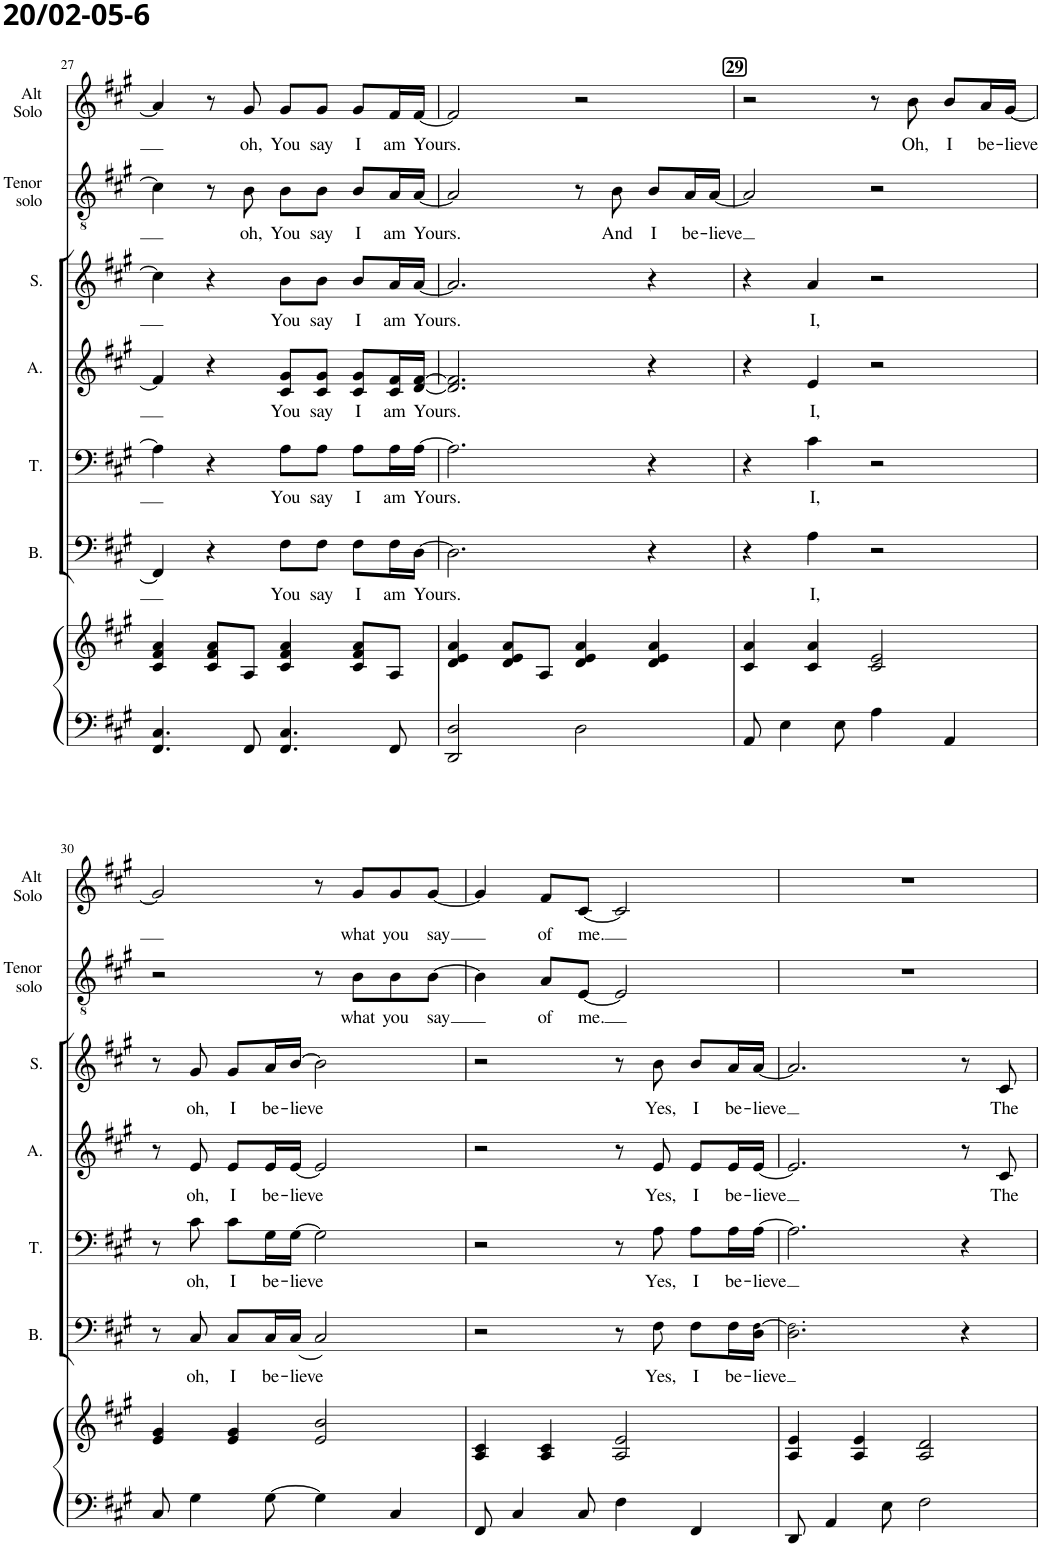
**kern	**kern	**kern	**text	**kern	**text	**kern	**text	**kern	**text	**kern	**text	**kern	**text
*part7	*part7	*part6	*part6	*part5	*part5	*part4	*part4	*part3	*part3	*part2	*part2	*part1	*part1
*staff8	*staff7	*staff6	*staff6	*staff5	*staff5	*staff4	*staff4	*staff3	*staff3	*staff2	*staff2	*staff1	*staff1
*I"Piano	*	*I"Bas	*	*I"Tenor	*	*I"Alt	*	*I"Sopraan	*	*I"Tenor solo	*	*I"Alt Solo	*
*I'Pno	*	*I'B.	*	*I'T.	*	*I'A.	*	*I'S.	*	*I'Tenor  solo	*	*I'Alt Solo	*
!!LO:PB:g=z
*clefF4	*clefG2	*clefF4	*	*clefF4	*	*clefG2	*	*clefG2	*	*clefGv2	*	*clefG2	*
*k[f#c#g#]	*k[f#c#g#]	*k[f#c#g#]	*	*k[f#c#g#]	*	*k[f#c#g#]	*	*k[f#c#g#]	*	*k[f#c#g#]	*	*k[f#c#g#]	*
*M4/4	*M4/4	*M4/4	*	*M4/4	*	*M4/4	*	*M4/4	*	*M4/4	*	*M4/4	*
=27	=27	=27	=27	=27	=27	=27	=27	=27	=27	=27	=27	=27	=27
4.FF#/ 4.C#/	4c#/ 4f#/ 4a/	4FF#/]	.	4A\]	.	4f#/]	.	4cc#\]	.	4c#\]	.	4a/]	.
.	8c#/ 8f#/ 8a/L	4r	.	4r	.	4r	.	4r	.	8r	.	8r	.
!	!	!	!	!	!	!	!	!	!	!	!LO:LY:b	!	!LO:LY:b
8FF#/	8A/J	.	.	.	.	.	.	.	.	8B\	oh,	8g#/	oh,
!	!	!	!LO:LY:b	!	!LO:LY:b	!	!LO:LY:b	!	!LO:LY:b	!	!LO:LY:b	!	!LO:LY:b
4.FF#/ 4.C#/	4c#/ 4f#/ 4a/	8F#\L	You	8A\L	You	8c#/ 8g#/L	You	8b\L	You	8B\L	You	8g#/L	You
!	!	!	!LO:LY:b	!	!LO:LY:b	!	!LO:LY:b	!	!LO:LY:b	!	!LO:LY:b	!	!LO:LY:b
.	.	8F#\J	say	8A\J	say	8c#/ 8g#/J	say	8b\J	say	8B\J	say	8g#/J	say
!	!	!	!LO:LY:b	!	!LO:LY:b	!	!LO:LY:b	!	!LO:LY:b	!	!LO:LY:b	!	!LO:LY:b
.	8c#/ 8f#/ 8a/L	8F#\L	I	8A\L	I	8c#/ 8g#/L	I	8b/L	I	8B/L	I	8g#/L	I
!	!	!	!LO:LY:b	!	!LO:LY:b	!	!LO:LY:b	!	!LO:LY:b	!	!LO:LY:b	!	!LO:LY:b
8FF#/	8A/J	16F#\L	am	16A\L	am	16c#/ 16f#/L	am	16a/L	am	16A/L	am	16f#/L	am
!	!	!	!LO:LY:b	!	!LO:LY:b	!	!LO:LY:b	!	!LO:LY:b	!	!LO:LY:b	!	!LO:LY:b
.	.	[16D\JJ	Yours.	[16A\JJ	Yours.	[16d/ [16f#/JJ	Yours.	[16a/JJ	Yours.	[16A/JJ	Yours.	[16f#/JJ	Yours.
=28	=28	=28	=28	=28	=28	=28	=28	=28	=28	=28	=28	=28	=28
2DD/ 2D/	4d/ 4e/ 4a/	2.D\]	.	2.A\]	.	2.d/] 2.f#/]	.	2.a/]	.	2A/]	.	2f#/]	.
.	8d/ 8e/ 8a/L	.	.	.	.	.	.	.	.	.	.	.	.
.	8A/J	.	.	.	.	.	.	.	.	.	.	.	.
2D\	4d/ 4e/ 4a/	.	.	.	.	.	.	.	.	8r	.	2r	.
!	!	!	!	!	!	!	!	!	!	!	!LO:LY:b	!	!
.	.	.	.	.	.	.	.	.	.	8B\	And	.	.
!	!	!	!	!	!	!	!	!	!	!	!LO:LY:b	!	!
.	4d/ 4e/ 4a/	4r	.	4r	.	4r	.	4r	.	8B/L	I	.	.
!	!	!	!	!	!	!	!	!	!	!	!LO:LY:b	!	!
.	.	.	.	.	.	.	.	.	.	16A/L	be-	.	.
!	!	!	!	!	!	!	!	!	!	!	!LO:LY:b	!	!
.	.	.	.	.	.	.	.	.	.	[16A/JJ	-lieve	.	.
!!LO:REH:place=s1:a:B:cj:fs=11:t=29
=29	=29	=29	=29	=29	=29	=29	=29	=29	=29	=29	=29	=29	=29
8AA/	4c#/ 4a/	4r	.	4r	.	4r	.	4r	.	2A/]	.	2r	.
4E\	.	.	.	.	.	.	.	.	.	.	.	.	.
!	!	!	!LO:LY:b	!	!LO:LY:b	!	!LO:LY:b	!	!LO:LY:b	!	!	!	!
.	4c#/ 4a/	4A\	I,	4c#\	I,	4e/	I,	4a/	I,	.	.	.	.
8E\	.	.	.	.	.	.	.	.	.	.	.	.	.
4A\	2c#/ 2e/	2r	.	2r	.	2r	.	2r	.	2r	.	8r	.
!	!	!	!	!	!	!	!	!	!	!	!	!	!LO:LY:b
.	.	.	.	.	.	.	.	.	.	.	.	8b\	Oh,
!	!	!	!	!	!	!	!	!	!	!	!	!	!LO:LY:b
4AA/	.	.	.	.	.	.	.	.	.	.	.	8b/L	I
!	!	!	!	!	!	!	!	!	!	!	!	!	!LO:LY:b
.	.	.	.	.	.	.	.	.	.	.	.	16a/L	be-
!	!	!	!	!	!	!	!	!	!	!	!	!	!LO:LY:b
.	.	.	.	.	.	.	.	.	.	.	.	[16g#/JJ	-lieve
!!LO:LB:g=z
=30	=30	=30	=30	=30	=30	=30	=30	=30	=30	=30	=30	=30	=30
8C#/	4e/ 4g#/	8r	.	8r	.	8r	.	8r	.	2r	.	2g#/]	.
!	!	!	!LO:LY:b	!	!LO:LY:b	!	!LO:LY:b	!	!LO:LY:b	!	!	!	!
4G#\	.	8C#/	oh,	8c#\	oh,	8e/	oh,	8g#/	oh,	.	.	.	.
!	!	!	!LO:LY:b	!	!LO:LY:b	!	!LO:LY:b	!	!LO:LY:b	!	!	!	!
.	4e/ 4g#/	8C#/L	I	8c#\L	I	8e/L	I	8g#/L	I	.	.	.	.
!	!	!	!LO:LY:b	!	!LO:LY:b	!	!LO:LY:b	!	!LO:LY:b	!	!	!	!
[8G#\	.	16C#/L	be-	16G#\L	be-	16e/L	be-	16a/L	be-	.	.	.	.
!	!	!	!LO:LY:b	!	!LO:LY:b	!	!LO:LY:b	!	!LO:LY:b	!	!	!	!
.	.	[16C#/JJ	-lieve	[16G#\JJ	-lieve	[16e/JJ	-lieve	[16b/JJ	-lieve	.	.	.	.
4G#\]	2e/ 2b/	2C#/]	.	2G#\]	.	2e/]	.	2b\]	.	8r	.	8r	.
!	!	!	!	!	!	!	!	!	!	!	!LO:LY:b	!	!LO:LY:b
.	.	.	.	.	.	.	.	.	.	8B\L	what	8g#/L	what
!	!	!	!	!	!	!	!	!	!	!	!LO:LY:b	!	!LO:LY:b
4C#/	.	.	.	.	.	.	.	.	.	8B\	you	8g#/	you
!	!	!	!	!	!	!	!	!	!	!	!LO:LY:b	!	!LO:LY:b
.	.	.	.	.	.	.	.	.	.	[8B\J	say	[8g#/J	say
=31	=31	=31	=31	=31	=31	=31	=31	=31	=31	=31	=31	=31	=31
8FF#/	4A/ 4c#/	2r	.	2r	.	2r	.	2r	.	4B\]	.	4g#/]	.
4C#/	.	.	.	.	.	.	.	.	.	.	.	.	.
!	!	!	!	!	!	!	!	!	!	!	!LO:LY:b	!	!LO:LY:b
.	4A/ 4c#/	.	.	.	.	.	.	.	.	8A/L	of	8f#/L	of
!	!	!	!	!	!	!	!	!	!	!	!LO:LY:b	!	!LO:LY:b
8C#/	.	.	.	.	.	.	.	.	.	[8E/J	me.	[8c#/J	me.
4F#\	2A/ 2e/	8r	.	8r	.	8r	.	8r	.	2E/]	.	2c#/]	.
!	!	!	!LO:LY:b	!	!LO:LY:b	!	!LO:LY:b	!	!LO:LY:b	!	!	!	!
.	.	8F#\	Yes,	8A\	Yes,	8e/	Yes,	8b\	Yes,	.	.	.	.
!	!	!	!LO:LY:b	!	!LO:LY:b	!	!LO:LY:b	!	!LO:LY:b	!	!	!	!
4FF#/	.	8F#\L	I	8A\L	I	8e/L	I	8b/L	I	.	.	.	.
!	!	!	!LO:LY:b	!	!LO:LY:b	!	!LO:LY:b	!	!LO:LY:b	!	!	!	!
.	.	16F#\L	be-	16A\L	be-	16e/L	be-	16a/L	be-	.	.	.	.
!	!	!	!LO:LY:b	!	!LO:LY:b	!	!LO:LY:b	!	!LO:LY:b	!	!	!	!
.	.	16D\ [16F#!\JJ	-lieve	[16A\JJ	-lieve	[16e/JJ	-lieve	[16a/JJ	-lieve	.	.	.	.
=32	=32	=32	=32	=32	=32	=32	=32	=32	=32	=32	=32	=32	=32
8DD/	4A/ 4e/	2.D\ 2.F#!\]	.	2.A\]	.	2.e/]	.	2.a/]	.	1r	.	1r	.
4AA/	.	.	.	.	.	.	.	.	.	.	.	.	.
.	4A/ 4e/	.	.	.	.	.	.	.	.	.	.	.	.
8E\	.	.	.	.	.	.	.	.	.	.	.	.	.
2F#\	2A/ 2d/	.	.	.	.	.	.	.	.	.	.	.	.
.	.	4r	.	4r	.	8r	.	8r	.	.	.	.	.
!	!	!	!	!	!	!	!LO:LY:b	!	!LO:LY:b	!	!	!	!
.	.	.	.	.	.	8c#/	The	8c#/	The	.	.	.	.
=	=	=	=	=	=	=	=	=	=	=	=	=	=
*-	*-	*-	*-	*-	*-	*-	*-	*-	*-	*-	*-	*-	*-
